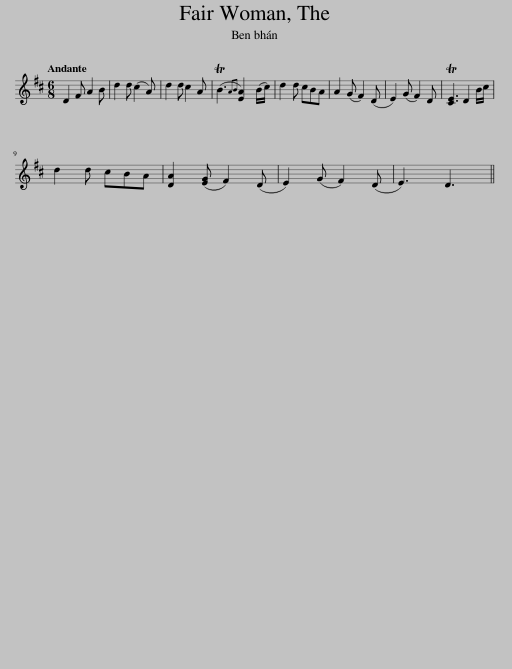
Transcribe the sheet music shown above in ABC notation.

X:1
L:1/8
Q:1/4=88
M:6/8
I:linebreak $
K:D
V:1 treble
V:1
 D2 F A2 B | d2 d (c2 A) | d2 d c2 A | (TB3{AB} [EA]2) (B/c/) | d2 d cBA | %5
 A2 (G F2) (D | E2) (G F2) D | T[CE]3 D2 B/c/ |$ d2 d cBA | [DA]2 ([EG] F2) (D | %10
 E2) (G F2) (D | E3) D3 || %12
